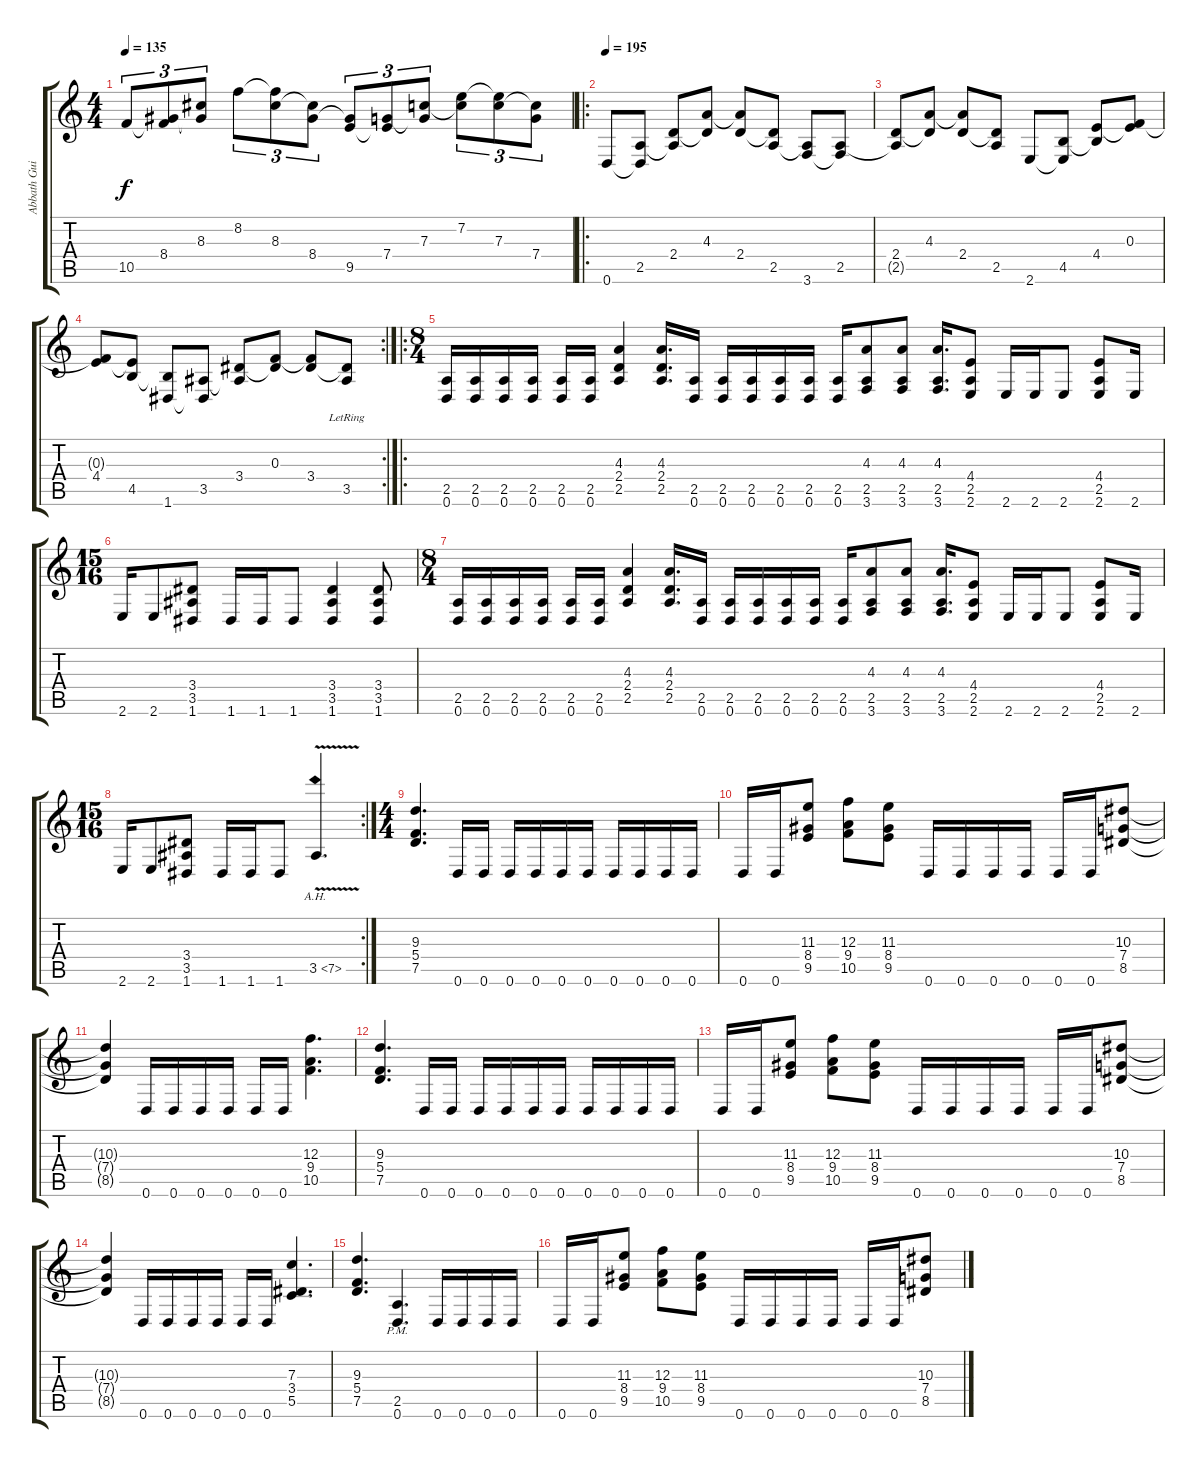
\track ("Abbath Guitar 2" "Abbath Gui") {instrument distortionguitar}
\staff {score tabs}
\tuning (D4 A3 F3 C3 G2 D2) {hide}
\ts (4 4)
\tempo 135
\clef g2
\ks c
10.5.8{tu (3 2) dy f} (8.4 10.5{t}).8{tu (3 2)} (8.3 8.4{t}).8{tu (3 2)} 8.2.8{tu (3 2)} (8.2{t} 8.3).8{tu (3 2)} (8.3{t} 8.4).8{tu (3 2)} (8.4{t} 9.5).8{tu (3 2)} (7.4 9.5{t}).8{tu (3 2)} (7.3 7.4{t}).8{tu (3 2)} (7.2 7.3{t}).8{tu (3 2)} (7.2{t} 7.3).8{tu (3 2)} (7.3{t} 7.4).8{tu (3 2)} |
\ro
\tempo 195
0.6.8 (2.5 0.6{t}).8 (2.4 2.5{t}).8 (4.3 2.4{t}).8 (4.3{t} 2.4).8 (2.4{t} 2.5).8 (2.5{t} 3.6).8 (2.5 3.6{t}).8 |
(2.4 2.5{t}).8 (4.3 2.4{t}).8 (4.3{t} 2.4).8 (2.4{t} 2.5).8 2.6.8 (4.5 2.6{t}).8 (4.4 4.5{t}).8 (0.3 4.4{t}).8 |
\rc 2
(0.3{t} 4.4).8 (4.4{t} 4.5).8 (4.5{t} 1.6).8 (3.5 1.6{t}).8 (3.4 3.5{t}).8 (0.3 3.4{t}).8 (0.3{t} 3.4).8 (3.4{t} 3.5{lr}).8 |
\ro
\ts (8 4)
(2.5 0.6).16 (2.5 0.6).16 (2.5 0.6).16 (2.5 0.6).16 (2.5 0.6).16 (2.5 0.6).16 (4.3 2.4 2.5).4 (4.3 2.4 2.5).16{d} (2.5 0.6).16 (2.5 0.6).16 (2.5 0.6).16 (2.5 0.6).16 (2.5 0.6).16 (2.5 0.6).16 (4.3 2.5 3.6).8 (4.3 2.5 3.6).8 (4.3 2.5 3.6).16{d} (4.4 2.5 2.6).8 2.6.16 2.6.16 2.6.8 (4.4 2.5 2.6).8 2.6.16 |
\ts (15 16)
2.6.16 2.6.8 (3.4 3.5 1.6).8 1.6.16 1.6.16 1.6.8 (3.4 3.5 1.6).4 (3.4 3.5 1.6).8 |
\ts (8 4)
(2.5 0.6).16 (2.5 0.6).16 (2.5 0.6).16 (2.5 0.6).16 (2.5 0.6).16 (2.5 0.6).16 (4.3 2.4 2.5).4 (4.3 2.4 2.5).16{d} (2.5 0.6).16 (2.5 0.6).16 (2.5 0.6).16 (2.5 0.6).16 (2.5 0.6).16 (2.5 0.6).16 (4.3 2.5 3.6).8 (4.3 2.5 3.6).8 (4.3 2.5 3.6).16{d} (4.4 2.5 2.6).8 2.6.16 2.6.16 2.6.8 (4.4 2.5 2.6).8 2.6.16 |
\rc 2
\ts (15 16)
2.6.16 2.6.8 (3.4 3.5 1.6).8 1.6.16 1.6.16 1.6.8 3.5{ah 4 v}.4{d} |
\ts (4 4)
(9.3 5.4 7.5).4{d} 0.6.16 0.6.16 0.6.16 0.6.16 0.6.16 0.6.16 0.6.16 0.6.16 0.6.16 0.6.16 |
0.6.16 0.6.16 (11.3 8.4 9.5).8 (12.3 9.4 10.5).8 (11.3 8.4 9.5).8 0.6.16 0.6.16 0.6.16 0.6.16 0.6.16 0.6.16 (10.3 7.4 8.5).8 |
(10.3{t} 7.4{t} 8.5{t}).4 0.6.16 0.6.16 0.6.16 0.6.16 0.6.16 0.6.16 (12.3 9.4 10.5).4{d} |
(9.3 5.4 7.5).4{d} 0.6.16 0.6.16 0.6.16 0.6.16 0.6.16 0.6.16 0.6.16 0.6.16 0.6.16 0.6.16 |
0.6.16 0.6.16 (11.3 8.4 9.5).8 (12.3 9.4 10.5).8 (11.3 8.4 9.5).8 0.6.16 0.6.16 0.6.16 0.6.16 0.6.16 0.6.16 (10.3 7.4 8.5).8 |
(10.3{t} 7.4{t} 8.5{t}).4 0.6.16 0.6.16 0.6.16 0.6.16 0.6.16 0.6.16 (7.3 3.4 5.5).4{d} |
(9.3 5.4 7.5).4{d} (2.5{pm} 0.6{pm}).4{d} 0.6.16 0.6.16 0.6.16 0.6.16 |
0.6.16 0.6.16 (11.3 8.4 9.5).8 (12.3 9.4 10.5).8 (11.3 8.4 9.5).8 0.6.16 0.6.16 0.6.16 0.6.16 0.6.16 0.6.16 (10.3 7.4 8.5).8
